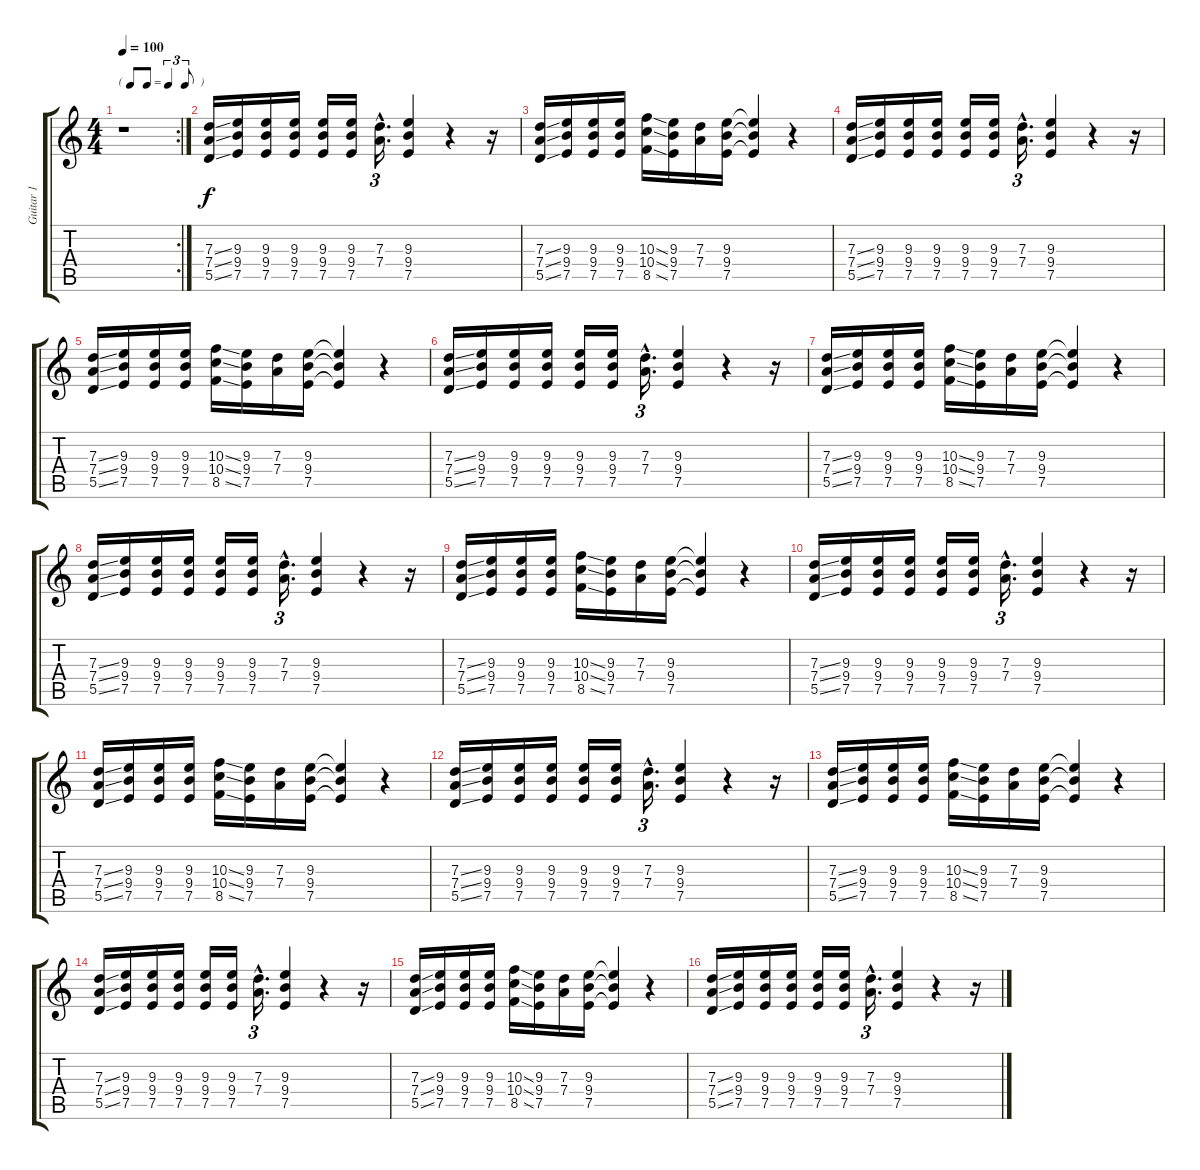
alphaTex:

\track ("Guitar 1" "Guitar 1") {instrument distortionguitar}
\staff {score tabs}
\tuning (E4 B3 G3 D3 A2 E2) {hide}
\rc 2
\ts (4 4)
\tf triplet8th
\tempo 100
\clef g2
\ks c
r.1{dy f instrument distortionguitar} |
(7.3{ss} 7.4{ss} 5.5{ss}).16 (9.3 9.4 7.5).16 (9.3 9.4 7.5).16 (9.3 9.4 7.5).16 (9.3 9.4 7.5).16 (9.3 9.4 7.5).16 (7.3{hac} 7.4{hac}).16{d tu (3 2)} (9.3 9.4 7.5).4 r.4 r.16 |
(7.3{ss} 7.4{ss} 5.5{ss}).16 (9.3 9.4 7.5).16 (9.3 9.4 7.5).16 (9.3 9.4 7.5).16 (10.3{ss} 10.4{ss} 8.5{ss}).16 (9.3 9.4 7.5).16 (7.3 7.4).16 (9.3 9.4 7.5).16 (9.3{t} 9.4{t} 7.5{t}).4 r.4 |
(7.3{ss} 7.4{ss} 5.5{ss}).16 (9.3 9.4 7.5).16 (9.3 9.4 7.5).16 (9.3 9.4 7.5).16 (9.3 9.4 7.5).16 (9.3 9.4 7.5).16 (7.3{hac} 7.4{hac}).16{d tu (3 2)} (9.3 9.4 7.5).4 r.4 r.16 |
(7.3{ss} 7.4{ss} 5.5{ss}).16 (9.3 9.4 7.5).16 (9.3 9.4 7.5).16 (9.3 9.4 7.5).16 (10.3{ss} 10.4{ss} 8.5{ss}).16 (9.3 9.4 7.5).16 (7.3 7.4).16 (9.3 9.4 7.5).16 (9.3{t} 9.4{t} 7.5{t}).4 r.4 |
(7.3{ss} 7.4{ss} 5.5{ss}).16 (9.3 9.4 7.5).16 (9.3 9.4 7.5).16 (9.3 9.4 7.5).16 (9.3 9.4 7.5).16 (9.3 9.4 7.5).16 (7.3{hac} 7.4{hac}).16{d tu (3 2)} (9.3 9.4 7.5).4 r.4 r.16 |
(7.3{ss} 7.4{ss} 5.5{ss}).16 (9.3 9.4 7.5).16 (9.3 9.4 7.5).16 (9.3 9.4 7.5).16 (10.3{ss} 10.4{ss} 8.5{ss}).16 (9.3 9.4 7.5).16 (7.3 7.4).16 (9.3 9.4 7.5).16 (9.3{t} 9.4{t} 7.5{t}).4 r.4 |
(7.3{ss} 7.4{ss} 5.5{ss}).16 (9.3 9.4 7.5).16 (9.3 9.4 7.5).16 (9.3 9.4 7.5).16 (9.3 9.4 7.5).16 (9.3 9.4 7.5).16 (7.3{hac} 7.4{hac}).16{d tu (3 2)} (9.3 9.4 7.5).4 r.4 r.16 |
(7.3{ss} 7.4{ss} 5.5{ss}).16 (9.3 9.4 7.5).16 (9.3 9.4 7.5).16 (9.3 9.4 7.5).16 (10.3{ss} 10.4{ss} 8.5{ss}).16 (9.3 9.4 7.5).16 (7.3 7.4).16 (9.3 9.4 7.5).16 (9.3{t} 9.4{t} 7.5{t}).4 r.4 |
(7.3{ss} 7.4{ss} 5.5{ss}).16 (9.3 9.4 7.5).16 (9.3 9.4 7.5).16 (9.3 9.4 7.5).16 (9.3 9.4 7.5).16 (9.3 9.4 7.5).16 (7.3{hac} 7.4{hac}).16{d tu (3 2)} (9.3 9.4 7.5).4 r.4 r.16 |
(7.3{ss} 7.4{ss} 5.5{ss}).16 (9.3 9.4 7.5).16 (9.3 9.4 7.5).16 (9.3 9.4 7.5).16 (10.3{ss} 10.4{ss} 8.5{ss}).16 (9.3 9.4 7.5).16 (7.3 7.4).16 (9.3 9.4 7.5).16 (9.3{t} 9.4{t} 7.5{t}).4 r.4 |
(7.3{ss} 7.4{ss} 5.5{ss}).16 (9.3 9.4 7.5).16 (9.3 9.4 7.5).16 (9.3 9.4 7.5).16 (9.3 9.4 7.5).16 (9.3 9.4 7.5).16 (7.3{hac} 7.4{hac}).16{d tu (3 2)} (9.3 9.4 7.5).4 r.4 r.16 |
(7.3{ss} 7.4{ss} 5.5{ss}).16 (9.3 9.4 7.5).16 (9.3 9.4 7.5).16 (9.3 9.4 7.5).16 (10.3{ss} 10.4{ss} 8.5{ss}).16 (9.3 9.4 7.5).16 (7.3 7.4).16 (9.3 9.4 7.5).16 (9.3{t} 9.4{t} 7.5{t}).4 r.4 |
(7.3{ss} 7.4{ss} 5.5{ss}).16 (9.3 9.4 7.5).16 (9.3 9.4 7.5).16 (9.3 9.4 7.5).16 (9.3 9.4 7.5).16 (9.3 9.4 7.5).16 (7.3{hac} 7.4{hac}).16{d tu (3 2)} (9.3 9.4 7.5).4 r.4 r.16 |
(7.3{ss} 7.4{ss} 5.5{ss}).16 (9.3 9.4 7.5).16 (9.3 9.4 7.5).16 (9.3 9.4 7.5).16 (10.3{ss} 10.4{ss} 8.5{ss}).16 (9.3 9.4 7.5).16 (7.3 7.4).16 (9.3 9.4 7.5).16 (9.3{t} 9.4{t} 7.5{t}).4 r.4 |
(7.3{ss} 7.4{ss} 5.5{ss}).16 (9.3 9.4 7.5).16 (9.3 9.4 7.5).16 (9.3 9.4 7.5).16 (9.3 9.4 7.5).16 (9.3 9.4 7.5).16 (7.3{hac} 7.4{hac}).16{d tu (3 2)} (9.3 9.4 7.5).4 r.4 r.16
